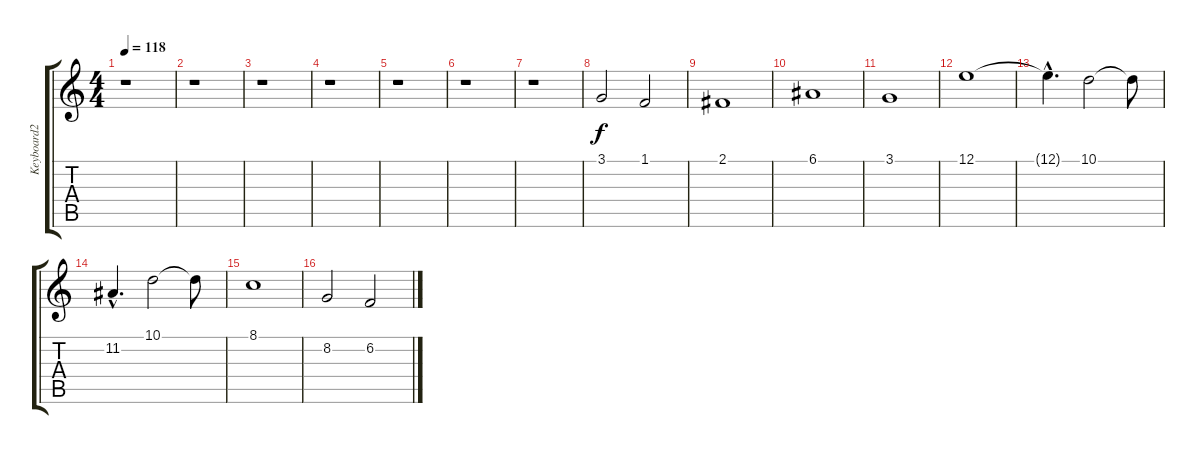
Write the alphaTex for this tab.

\track ("Keyboard2" "Keyboard2") {instrument synthbrass1}
\staff {score tabs}
\tuning (E4 B3 G3 D3 A2 E2) {hide}
\ts (4 4)
\tempo 118
\clef g2
\ks c
r.1{dy f} |
r.1 |
r.1 |
r.1 |
r.1 |
r.1 |
r.1 |
3.1.2 1.1.2 |
2.1.1 |
6.1.1 |
3.1.1 |
12.1.1 |
12.1{hac t}.4{d} 10.1.2 10.1{t}.8 |
11.2{hac}.4{d} 10.1.2 10.1{t}.8 |
8.1.1 |
8.2.2 6.2.2
